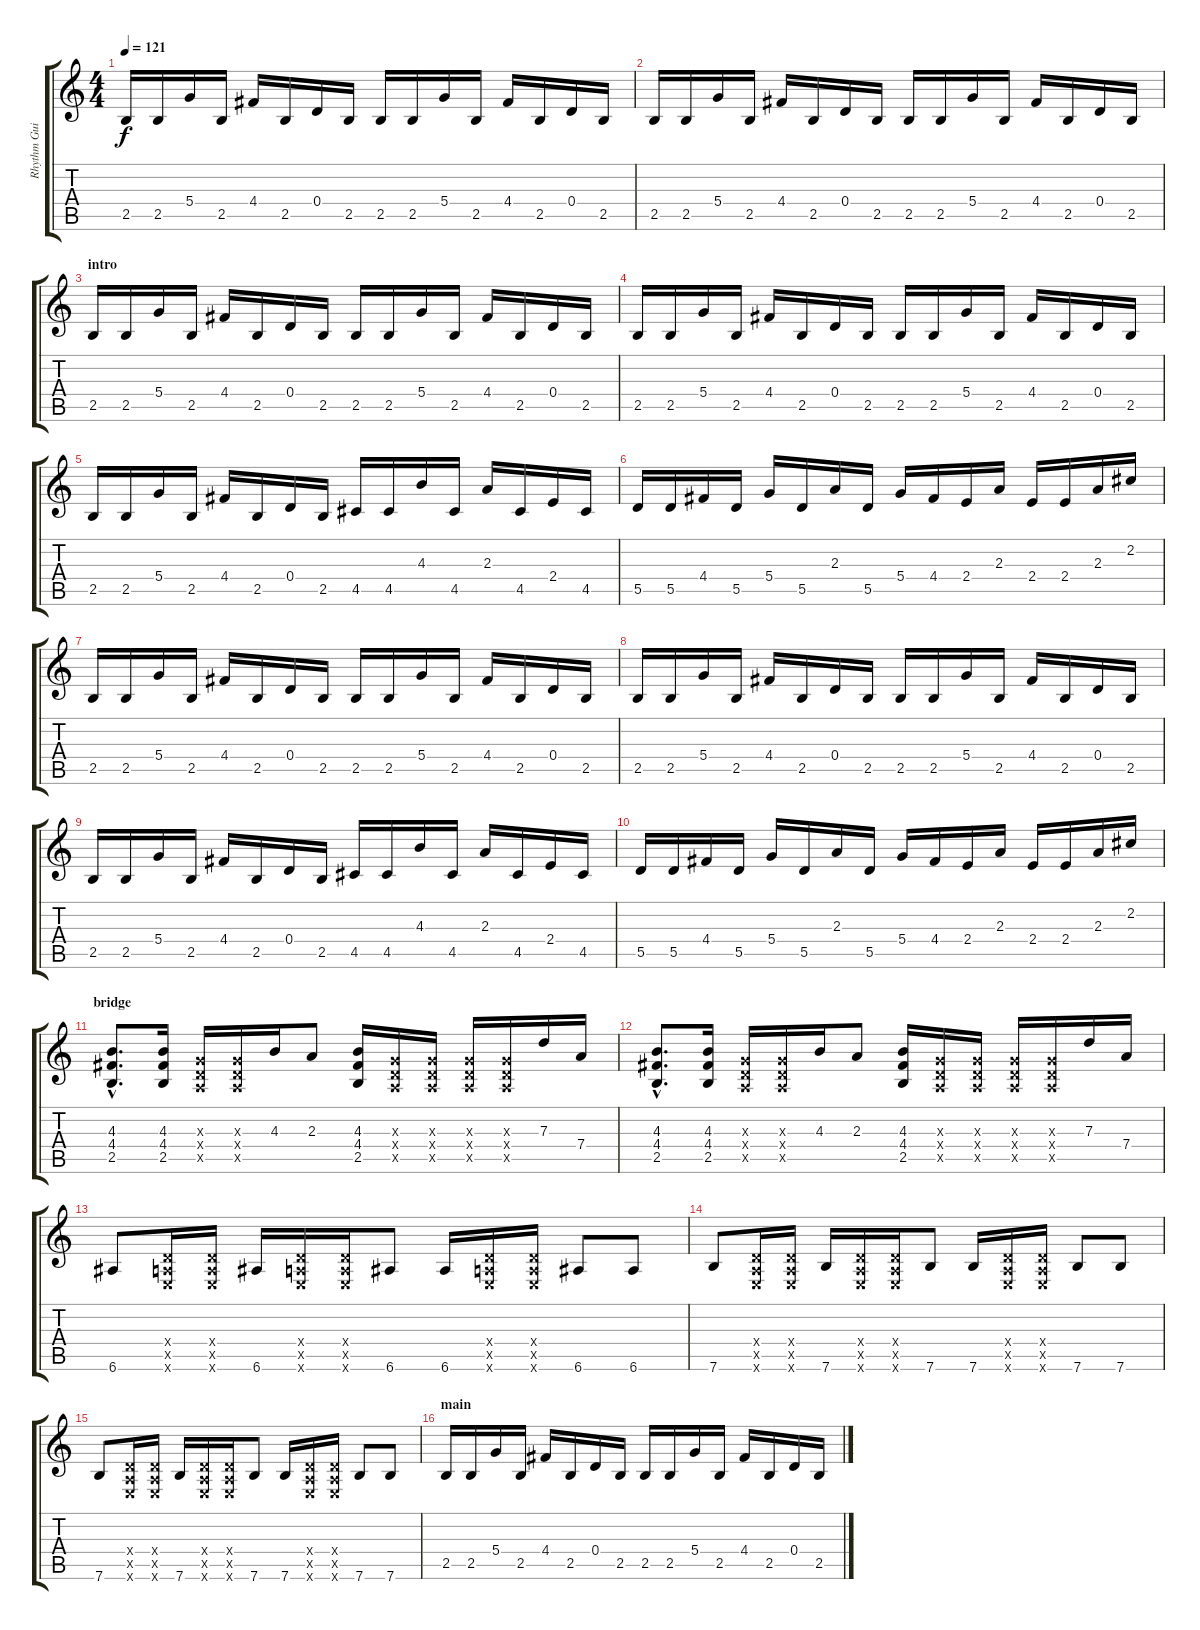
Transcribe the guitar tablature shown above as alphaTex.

\track ("Rhythm Guitar" "Rhythm Gui") {instrument distortionguitar}
\staff {score tabs}
\tuning (E4 B3 G3 D3 A2 E2) {hide}
\ts (4 4)
\tempo 121
\clef g2
\ks c
2.5.16{dy f instrument distortionguitar} 2.5.16 5.4.16 2.5.16 4.4.16 2.5.16 0.4.16 2.5.16 2.5.16 2.5.16 5.4.16 2.5.16 4.4.16 2.5.16 0.4.16 2.5.16 |
2.5.16 2.5.16 5.4.16 2.5.16 4.4.16 2.5.16 0.4.16 2.5.16 2.5.16 2.5.16 5.4.16 2.5.16 4.4.16 2.5.16 0.4.16 2.5.16 |
\section ("" "intro")
2.5.16 2.5.16 5.4.16 2.5.16 4.4.16 2.5.16 0.4.16 2.5.16 2.5.16 2.5.16 5.4.16 2.5.16 4.4.16 2.5.16 0.4.16 2.5.16 |
2.5.16 2.5.16 5.4.16 2.5.16 4.4.16 2.5.16 0.4.16 2.5.16 2.5.16 2.5.16 5.4.16 2.5.16 4.4.16 2.5.16 0.4.16 2.5.16 |
2.5.16 2.5.16 5.4.16 2.5.16 4.4.16 2.5.16 0.4.16 2.5.16 4.5.16 4.5.16 4.3.16 4.5.16 2.3.16 4.5.16 2.4.16 4.5.16 |
5.5.16 5.5.16 4.4.16 5.5.16 5.4.16 5.5.16 2.3.16 5.5.16 5.4.16 4.4.16 2.4.16 2.3.16 2.4.16 2.4.16 2.3.16 2.2.16 |
2.5.16 2.5.16 5.4.16 2.5.16 4.4.16 2.5.16 0.4.16 2.5.16 2.5.16 2.5.16 5.4.16 2.5.16 4.4.16 2.5.16 0.4.16 2.5.16 |
2.5.16 2.5.16 5.4.16 2.5.16 4.4.16 2.5.16 0.4.16 2.5.16 2.5.16 2.5.16 5.4.16 2.5.16 4.4.16 2.5.16 0.4.16 2.5.16 |
2.5.16 2.5.16 5.4.16 2.5.16 4.4.16 2.5.16 0.4.16 2.5.16 4.5.16 4.5.16 4.3.16 4.5.16 2.3.16 4.5.16 2.4.16 4.5.16 |
5.5.16 5.5.16 4.4.16 5.5.16 5.4.16 5.5.16 2.3.16 5.5.16 5.4.16 4.4.16 2.4.16 2.3.16 2.4.16 2.4.16 2.3.16 2.2.16 |
\section ("" "bridge")
(4.3{hac} 4.4{hac} 2.5{hac}).8{d} (4.3 4.4 2.5).16 (0.3{x} 0.4{x} 0.5{x}).16 (0.3{x} 0.4{x} 0.5{x}).16 4.3.16 2.3.8 (4.3 4.4 2.5).16 (0.3{x} 0.4{x} 0.5{x}).16 (0.3{x} 0.4{x} 0.5{x}).16 (0.3{x} 0.4{x} 0.5{x}).16 (0.3{x} 0.4{x} 0.5{x}).16 7.3.16 7.4.16 |
(4.3{hac} 4.4{hac} 2.5{hac}).8{d} (4.3 4.4 2.5).16 (0.3{x} 0.4{x} 0.5{x}).16 (0.3{x} 0.4{x} 0.5{x}).16 4.3.16 2.3.8 (4.3 4.4 2.5).16 (0.3{x} 0.4{x} 0.5{x}).16 (0.3{x} 0.4{x} 0.5{x}).16 (0.3{x} 0.4{x} 0.5{x}).16 (0.3{x} 0.4{x} 0.5{x}).16 7.3.16 7.4.16 |
6.6.8 (0.4{x} 0.5{x} 0.6{x}).16 (0.4{x} 0.5{x} 0.6{x}).16 6.6.16 (0.4{x} 0.5{x} 0.6{x}).16 (0.4{x} 0.5{x} 0.6{x}).16 6.6.8 6.6.16 (0.4{x} 0.5{x} 0.6{x}).16 (0.4{x} 0.5{x} 0.6{x}).16 6.6.8 6.6.8 |
7.6.8 (0.4{x} 0.5{x} 0.6{x}).16 (0.4{x} 0.5{x} 0.6{x}).16 7.6.16 (0.4{x} 0.5{x} 0.6{x}).16 (0.4{x} 0.5{x} 0.6{x}).16 7.6.8 7.6.16 (0.4{x} 0.5{x} 0.6{x}).16 (0.4{x} 0.5{x} 0.6{x}).16 7.6.8 7.6.8 |
7.6.8 (0.4{x} 0.5{x} 0.6{x}).16 (0.4{x} 0.5{x} 0.6{x}).16 7.6.16 (0.4{x} 0.5{x} 0.6{x}).16 (0.4{x} 0.5{x} 0.6{x}).16 7.6.8 7.6.16 (0.4{x} 0.5{x} 0.6{x}).16 (0.4{x} 0.5{x} 0.6{x}).16 7.6.8 7.6.8 |
\section ("" "main")
2.5.16 2.5.16 5.4.16 2.5.16 4.4.16 2.5.16 0.4.16 2.5.16 2.5.16 2.5.16 5.4.16 2.5.16 4.4.16 2.5.16 0.4.16 2.5.16
